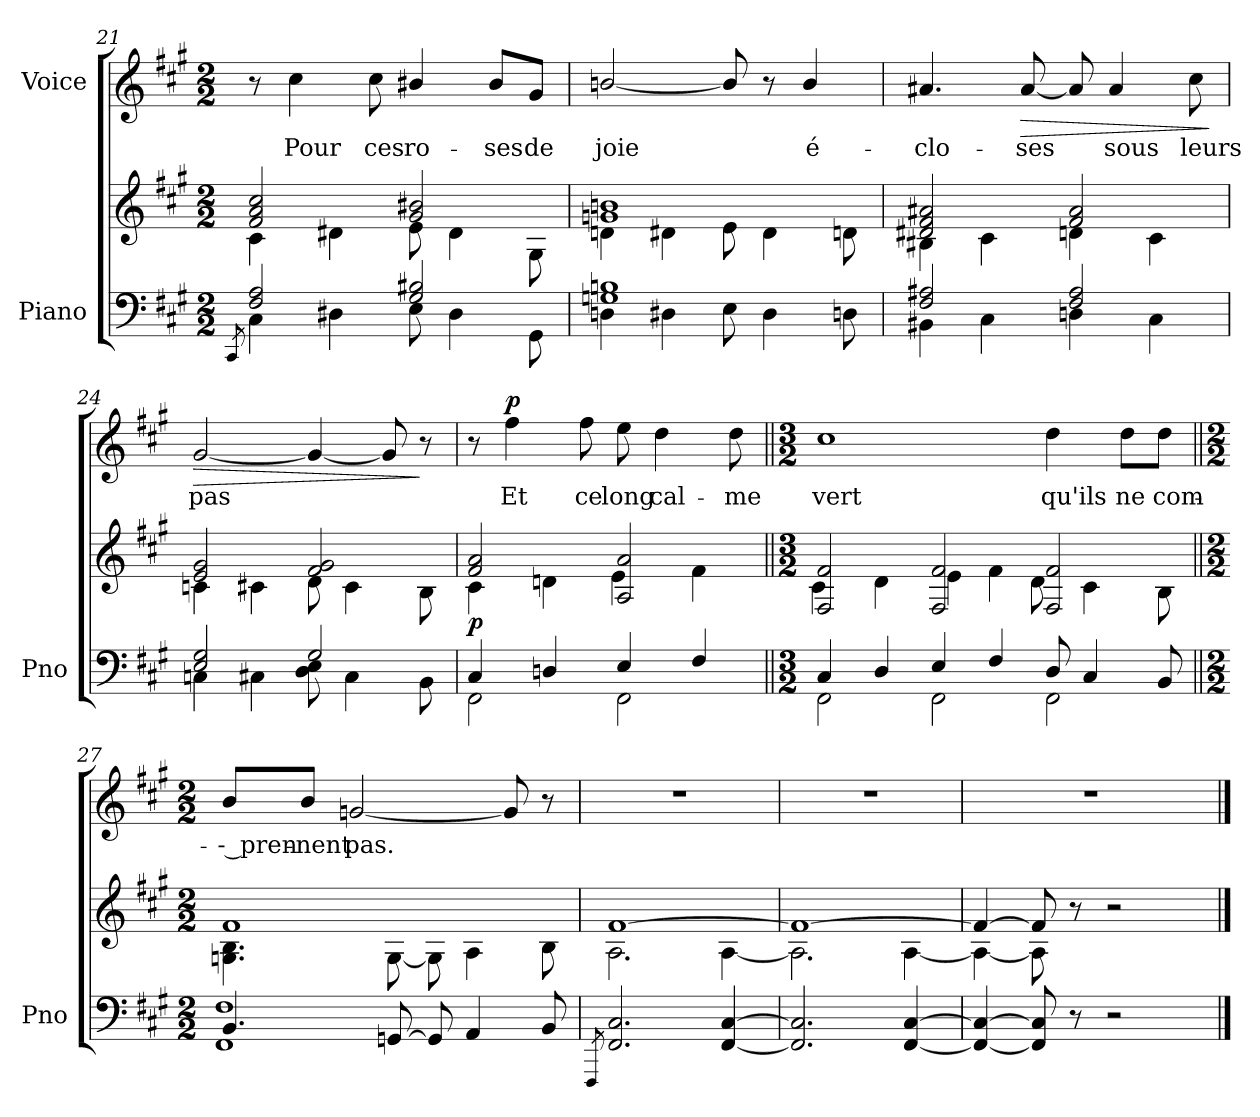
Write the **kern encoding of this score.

**kern	**kern	**dynam	**kern	**text	**dynam
*part2	*part2	*part2	*part1	*part1	*part1
*staff3	*staff2	*staff2/3	*staff1	*staff1	*staff1
*I"Piano	*	*	*I"Voice	*	*
*I'Pno	*	*	*	*	*
!!LO:LB:g=z
*clefF4	*clefG2	*	*clefG2	*	*
*k[f#c#g#]	*k[f#c#g#]	*	*k[f#c#g#]	*	*
*M2/2	*M2/2	*	*M2/2	*	*
=21	=21	=21	=21	=21	=21
*^	*	*	*	*	*
.	8qCC#/	.	.	.	.	.
*	*	*^	*	*	*	*
2F#/ 2A/	4C#\	2f#/ 2a/ 2cc#/	4c#\	.	8r	.	.
!	!	!	!	!	!	!LO:LY:b	!
.	.	.	.	.	4cc#\	Pour	.
.	4D#X\	.	4d#X\	.	.	.	.
!	!	!	!	!	!	!LO:LY:b	!
.	.	.	.	.	8cc#\	ces	.
!	!	!	!	!	!	!LO:LY:b	!
2G#/ 2B#X/	8E\	2g#/ 2b#X/	8e\	.	4b#X/	ro-	.
.	4D#\	.	4d#\	.	.	.	.
!	!	!	!	!	!	!LO:LY:b	!
.	.	.	.	.	8b#/L	-ses	.
!	!	!	!	!	!	!LO:LY:b	!
.	8GG#\	.	8G#\	.	8g#/J	de	.
=22	=22	=22	=22	=22	=22	=22	=22
!	!	!	!	!	!	!LO:LY:b	!
1Gn 1Bn	4Dn\	1gn 1bn	4dn\	.	[2bn/	joie	.
.	4D#X\	.	4d#X\	.	.	.	.
.	8E\	.	8e\	.	8b/]	.	.
.	4D#\	.	4d#\	.	8r	.	.
!	!	!	!	!	!	!LO:LY:b	!
.	.	.	.	.	4b/	é-	.
.	8Dn\	.	8dn\	.	.	.	.
!!LO:PB:g=z
=23	=23	=23	=23	=23	=23	=23	=23
!	!	!	!	!	!	!LO:LY:b	!
2F#/ 2A#X/	4BB#X\	2d#X/ 2f#/ 2a#X/	4B#X\	.	4.a#X/	- clo-	.
.	4C#\	.	4c#\	.	.	.	.
!	!	!	!	!	!	!LO:LY:b	!LO:HP:b
.	.	.	.	.	[<8a#/	-ses	>
2F#/ 2A#/	4Dn\	2f#/ 2a#/	4dn\	.	8a#/]	.	.
!	!	!	!	!	!	!LO:LY:b	!
.	.	.	.	.	4a#/	sous	.
.	4C#\	.	4c#\	.	.	.	.
!	!	!	!	!	!	!LO:LY:b	!
.	.	.	.	.	8cc#\	leurs	.
*v	*v	*	*	*	*	*	*
*	*v	*v	*	*	*	*
.	.	.	.	.	]
=24	=24	=24	=24	=24	=24
*^	*^	*	*	*	*
!	!	!	!	!	!	!LO:LY:b	!LO:HP:b
2E/ 2G#/	4Cn\	2e/ 2g#/	4cn\	.	[2g#/	pas	>
.	4C#X\	.	4c#X\	.	.	.	.
2G#/	8D\ 8E\	2f#/ 2g#/	8d\	.	4g#/_	.	.
.	4C#\	.	4c#\	.	.	.	.
.	.	.	.	.	8g#/]	.	.
.	8BB\	.	8B\	.	8r	.	]
!!LO:LB:g=z
=25	=25	=25	=25	=25	=25	=25	=25
!	!	!	!	!LO:DY:b	!	!	!
4C#/	2FF#\	2f#/ 2a/	4c#\	p	8r	.	.
!	!	!	!	!	!	!LO:LY:b	!LO:DY:a
.	.	.	.	.	4ff#\	Et	p
4Dn/	.	.	4dn\	.	.	.	.
!	!	!	!	!	!	!LO:LY:b	!
.	.	.	.	.	8ff#\	ce	.
!	!	!	!	!	!	!LO:LY:b	!
4E/	2FF#\	2A/ 2a/	4e\	.	8ee\	long	.
!	!	!	!	!	!	!LO:LY:b	!
.	.	.	.	.	4dd\	cal-	.
4F#/	.	.	4f#\	.	.	.	.
!	!	!	!	!	!	!LO:LY:b	!
.	.	.	.	.	8dd\	-me	.
=26||	=26||	=26||	=26||	=26||	=26||	=26||	=26||
*M3/2	*	*M3/2	*	*	*M3/2	*	*
!	!	!	!	!	!	!LO:LY:b	!
4C#/	2FF#\	2F#/ 2f#/	4c#\	.	1cc#	vert	.
4D/	.	.	4d\	.	.	.	.
4E/	2FF#\	2F#/ 2f#/	4e\	.	.	.	.
4F#/	.	.	4f#\	.	.	.	.
!	!	!	!	!	!	!LO:LY:b	!
8D/	2FF#\	2F#/ 2f#/	8d\	.	4dd\	qu'ils	.
4C#/	.	.	4c#\	.	.	.	.
!	!	!	!	!	!	!LO:LY:b	!
.	.	.	.	.	8dd\L	ne	.
!	!	!	!	!	!	!LO:LY:b	!
8BB/	.	.	8B\	.	8dd\J	com-	.
!!LO:LB:g=z
=27||	=27||	=27||	=27||	=27||	=27||	=27||	=27||
*M2/2	*	*M2/2	*	*	*M2/2	*	*
!	!	!	!	!	!	!LO:LY:b	!
4.BB/	1FF# 1F#	1f#	4.Gn\ 4.B\	.	8b/L	-- pren-	.
!	!	!	!	!	!	!LO:LY:b	!
.	.	.	.	.	8b/J	-nent	.
!	!	!	!	!	!	!LO:LY:b	!
.	.	.	.	.	[2gn/	pas.	.
[<8GGn/	.	.	[<8G\	.	.	.	.
8GG/]	.	.	8G\]	.	.	.	.
4AA/	.	.	4A\	.	.	.	.
.	.	.	.	.	8g/]	.	.
8BB/	.	.	8B\	.	8r	.	.
*v	*v	*	*	*	*	*	*
=28	=28	=28	=28	=28	=28	=28
8qFFF#/	.	.	.	.	.	.
2.FF#/ 2.C#/	[1f#	2.A\	.	1r	.	.
[4FF#/ [4C#/	.	[4A\	.	.	.	.
=29	=29	=29	=29	=29	=29	=29
2.FF#/] 2.C#/]	1f#_	2.A\]	.	1r	.	.
[4FF#/ [4C#/	.	[4A\	.	.	.	.
=30	=30	=30	=30	=30	=30	=30
4FF#/_ 4C#/_	4f#/_	4A\_	.	1r	.	.
8FF#/] 8C#/]	8f#/]	8A\]	.	.	.	.
8r	8r	2ryy	.	.	.	.
2r	2r	.	.	.	.	.
.	.	8ryy	.	.	.	.
*	*v	*v	*	*	*	*
==	==	==	==	==	==
*-	*-	*-	*-	*-	*-
